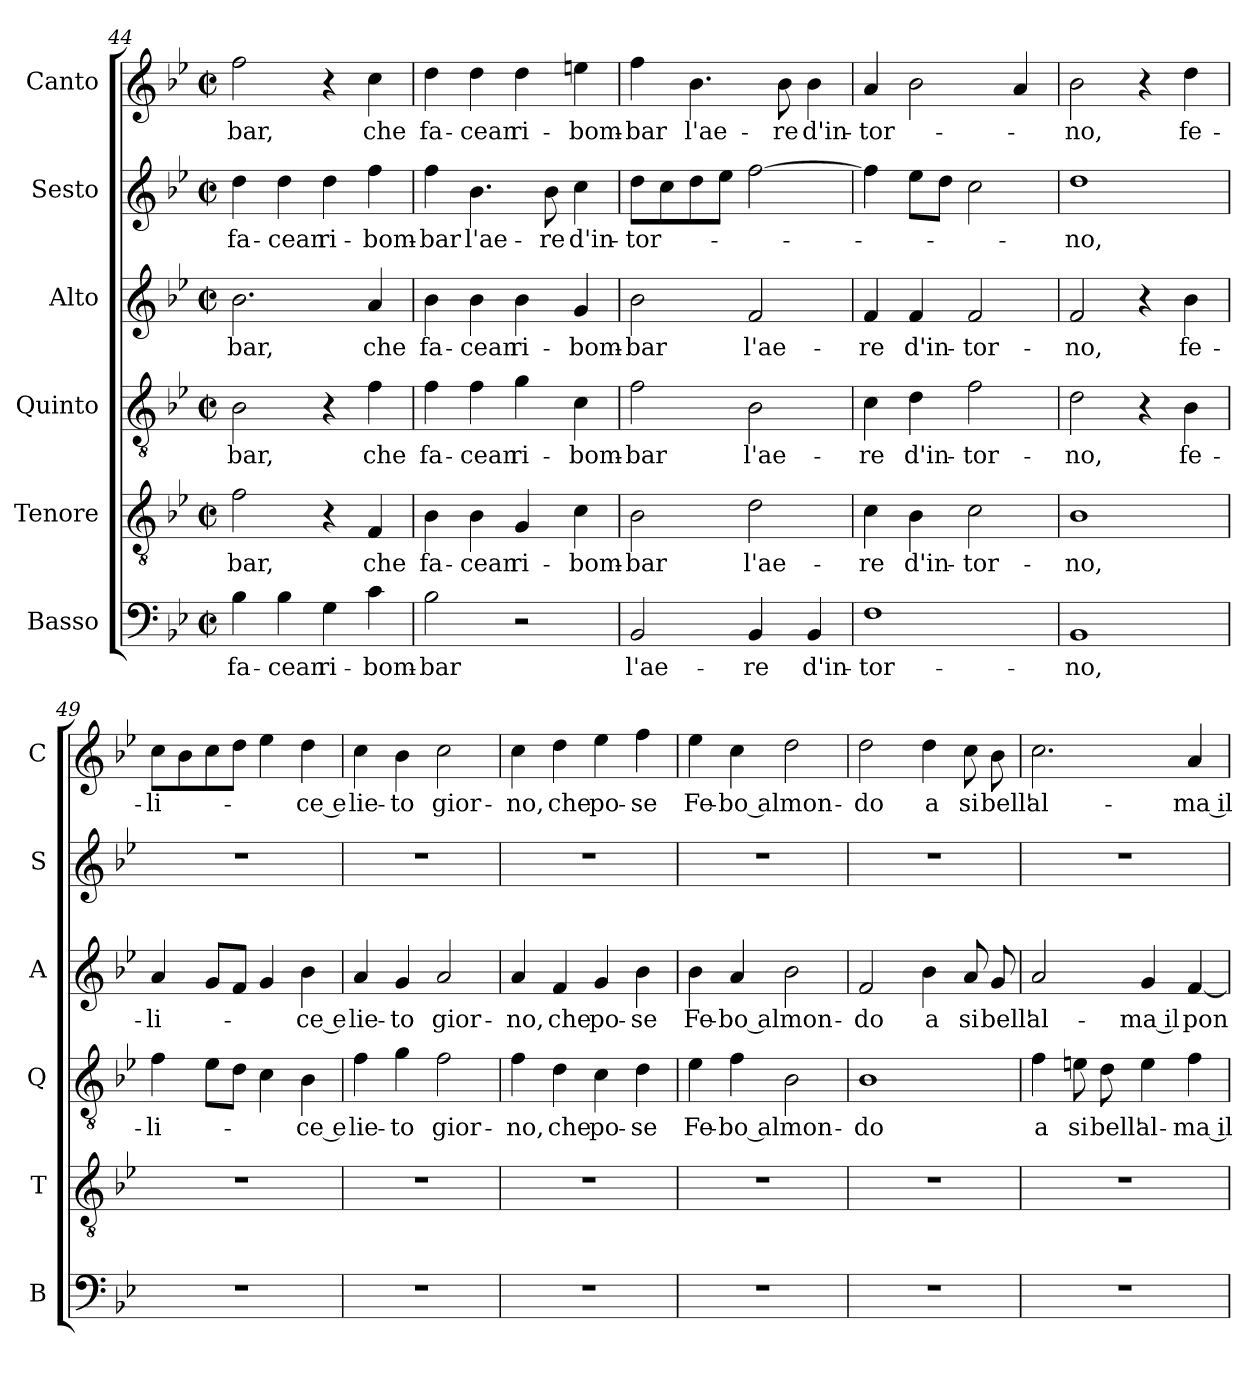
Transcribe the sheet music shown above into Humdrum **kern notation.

**kern	**text	**kern	**text	**kern	**text	**kern	**text	**kern	**text	**kern	**text
*part6	*part6	*part5	*part5	*part4	*part4	*part3	*part3	*part2	*part2	*part1	*part1
*staff6	*staff6	*staff5	*staff5	*staff4	*staff4	*staff3	*staff3	*staff2	*staff2	*staff1	*staff1
*I"Basso	*	*I"Tenore	*	*I"Quinto	*	*I"Alto	*	*I"Sesto	*	*I"Canto	*
*I'B	*	*I'T	*	*I'Q	*	*I'A	*	*I'S	*	*I'C	*
!!LO:PB:g=z
*clefF4	*	*clefGv2	*	*clefGv2	*	*clefG2	*	*clefG2	*	*clefG2	*
*k[b-e-]	*	*k[b-e-]	*	*k[b-e-]	*	*k[b-e-]	*	*k[b-e-]	*	*k[b-e-]	*
*B-:	*	*B-:	*	*B-:	*	*B-:	*	*B-:	*	*B-:	*
*M2/2	*	*M2/2	*	*M2/2	*	*M2/2	*	*M2/2	*	*M2/2	*
*met(c|)	*	*met(c|)	*	*met(c|)	*	*met(c|)	*	*met(c|)	*	*met(c|)	*
=44	=44	=44	=44	=44	=44	=44	=44	=44	=44	=44	=44
!	!LO:LY:b	!	!LO:LY:b	!	!LO:LY:b	!	!LO:LY:b	!	!LO:LY:b	!	!LO:LY:b
4B-\	fa-	2f\	-bar,	2B-\	-bar,	2.b-\	-bar,	4dd\	fa-	2ff\	-bar,
!	!LO:LY:b	!	!	!	!	!	!	!	!LO:LY:b	!	!
4B-\	-cean	.	.	.	.	.	.	4dd\	-cean	.	.
!	!LO:LY:b	!	!	!	!	!	!	!	!LO:LY:b	!	!
4G\	ri-	4r	.	4r	.	.	.	4dd\	ri-	4r	.
!	!LO:LY:b	!	!LO:LY:b	!	!LO:LY:b	!	!LO:LY:b	!	!LO:LY:b	!	!LO:LY:b
4c\	-bom-	4F/	che	4f\	che	4a/	che	4ff\	-bom-	4cc\	che
=45	=45	=45	=45	=45	=45	=45	=45	=45	=45	=45	=45
!	!LO:LY:b	!	!LO:LY:b	!	!LO:LY:b	!	!LO:LY:b	!	!LO:LY:b	!	!LO:LY:b
2B-\	-bar	4B-\	fa-	4f\	fa-	4b-\	fa-	4ff\	-bar	4dd\	fa-
!	!	!	!LO:LY:b	!	!LO:LY:b	!	!LO:LY:b	!	!LO:LY:b	!	!LO:LY:b
.	.	4B-\	-cean	4f\	-cean	4b-\	-cean	4.b-\	l'ae-	4dd\	-cean
!	!	!	!LO:LY:b	!	!LO:LY:b	!	!LO:LY:b	!	!	!	!LO:LY:b
2r	.	4G/	ri-	4g\	ri-	4b-\	ri-	.	.	4dd\	ri-
!	!	!	!	!	!	!	!	!	!LO:LY:b	!	!
.	.	.	.	.	.	.	.	8b-\	-re	.	.
!	!	!	!LO:LY:b	!	!LO:LY:b	!	!LO:LY:b	!	!LO:LY:b	!	!LO:LY:b
.	.	4c\	-bom-	4c\	-bom-	4g/	-bom-	4cc\	d'in-	4een\	-bom-
=46	=46	=46	=46	=46	=46	=46	=46	=46	=46	=46	=46
!	!LO:LY:b	!	!LO:LY:b	!	!LO:LY:b	!	!LO:LY:b	!	!LO:LY:b	!	!LO:LY:b
2BB-/	l'ae-	2B-\	-bar	2f\	-bar	2b-\	-bar	8dd\L	-tor-	4ff\	-bar
.	.	.	.	.	.	.	.	8cc\	.	.	.
!	!	!	!	!	!	!	!	!	!	!	!LO:LY:b
.	.	.	.	.	.	.	.	8dd\	.	4.b-\	l'ae-
.	.	.	.	.	.	.	.	8ee-\J	.	.	.
!	!LO:LY:b	!	!LO:LY:b	!	!LO:LY:b	!	!LO:LY:b	!	!	!	!
4BB-/	-re	2d\	l'ae-	2B-\	l'ae-	2f/	l'ae-	[2ff\	.	.	.
!	!	!	!	!	!	!	!	!	!	!	!LO:LY:b
.	.	.	.	.	.	.	.	.	.	8b-\	-re
!	!LO:LY:b	!	!	!	!	!	!	!	!	!	!LO:LY:b
4BB-/	d'in-	.	.	.	.	.	.	.	.	4b-\	d'in-
=47	=47	=47	=47	=47	=47	=47	=47	=47	=47	=47	=47
!	!LO:LY:b	!	!LO:LY:b	!	!LO:LY:b	!	!LO:LY:b	!	!	!	!LO:LY:b
1F	-tor-	4c\	-re	4c\	-re	4f/	-re	4ff\]	.	4a/	-tor-
!	!	!	!LO:LY:b	!	!LO:LY:b	!	!LO:LY:b	!	!	!	!
.	.	4B-\	d'in-	4d\	d'in-	4f/	d'in-	8ee-\L	.	2b-\	.
.	.	.	.	.	.	.	.	8dd\J	.	.	.
!	!	!	!LO:LY:b	!	!LO:LY:b	!	!LO:LY:b	!	!	!	!
.	.	2c\	-tor-	2f\	-tor-	2f/	-tor-	2cc\	.	.	.
.	.	.	.	.	.	.	.	.	.	4a/	.
=48	=48	=48	=48	=48	=48	=48	=48	=48	=48	=48	=48
!	!LO:LY:b	!	!LO:LY:b	!	!LO:LY:b	!	!LO:LY:b	!	!LO:LY:b	!	!LO:LY:b
1BB-	-no,	1B-	-no,	2d\	-no,	2f/	-no,	1dd	-no,	2b-\	-no,
.	.	.	.	4r	.	4r	.	.	.	4r	.
!	!	!	!	!	!LO:LY:b	!	!LO:LY:b	!	!	!	!LO:LY:b
.	.	.	.	4B-\	fe-	4b-\	fe-	.	.	4dd\	fe-
!!LO:LB:g=z
=49	=49	=49	=49	=49	=49	=49	=49	=49	=49	=49	=49
!	!	!	!	!	!LO:LY:b	!	!LO:LY:b	!	!	!	!LO:LY:b
1r	.	1r	.	4f\	-li-	4a/	-li-	1r	.	8cc\L	-li-
.	.	.	.	.	.	.	.	.	.	8b-\	.
.	.	.	.	8e-\L	.	8g/L	.	.	.	8cc\	.
.	.	.	.	8d\J	.	8f/J	.	.	.	8dd\J	.
.	.	.	.	4c\	.	4g/	.	.	.	4ee-\	.
!	!	!	!	!	!LO:LY:b	!	!LO:LY:b	!	!	!	!LO:LY:b
.	.	.	.	4B-\	-ce e	4b-\	-ce e	.	.	4dd\	-ce e
=50	=50	=50	=50	=50	=50	=50	=50	=50	=50	=50	=50
!	!	!	!	!	!LO:LY:b	!	!LO:LY:b	!	!	!	!LO:LY:b
1r	.	1r	.	4f\	lie-	4a/	lie-	1r	.	4cc\	lie-
!	!	!	!	!	!LO:LY:b	!	!LO:LY:b	!	!	!	!LO:LY:b
.	.	.	.	4g\	-to	4g/	-to	.	.	4b-\	-to
!	!	!	!	!	!LO:LY:b	!	!LO:LY:b	!	!	!	!LO:LY:b
.	.	.	.	2f\	gior-	2a/	gior-	.	.	2cc\	gior-
=51	=51	=51	=51	=51	=51	=51	=51	=51	=51	=51	=51
!	!	!	!	!	!LO:LY:b	!	!LO:LY:b	!	!	!	!LO:LY:b
1r	.	1r	.	4f\	-no,	4a/	-no,	1r	.	4cc\	-no,
!	!	!	!	!	!LO:LY:b	!	!LO:LY:b	!	!	!	!LO:LY:b
.	.	.	.	4d\	che	4f/	che	.	.	4dd\	che
!	!	!	!	!	!LO:LY:b	!	!LO:LY:b	!	!	!	!LO:LY:b
.	.	.	.	4c\	po-	4g/	po-	.	.	4ee-\	po-
!	!	!	!	!	!LO:LY:b	!	!LO:LY:b	!	!	!	!LO:LY:b
.	.	.	.	4d\	-se	4b-\	-se	.	.	4ff\	-se
=52	=52	=52	=52	=52	=52	=52	=52	=52	=52	=52	=52
!	!	!	!	!	!LO:LY:b	!	!LO:LY:b	!	!	!	!LO:LY:b
1r	.	1r	.	4e-\	Fe-	4b-\	Fe-	1r	.	4ee-\	Fe-
!	!	!	!	!	!LO:LY:b	!	!LO:LY:b	!	!	!	!LO:LY:b
.	.	.	.	4f\	-bo al	4a/	-bo al	.	.	4cc\	-bo al
!	!	!	!	!	!LO:LY:b	!	!LO:LY:b	!	!	!	!LO:LY:b
.	.	.	.	2B-\	mon-	2b-\	mon-	.	.	2dd\	mon-
=53	=53	=53	=53	=53	=53	=53	=53	=53	=53	=53	=53
!	!	!	!	!	!LO:LY:b	!	!LO:LY:b	!	!	!	!LO:LY:b
1r	.	1r	.	1B-	-do	2f/	-do	1r	.	2dd\	-do
!	!	!	!	!	!	!	!LO:LY:b	!	!	!	!LO:LY:b
.	.	.	.	.	.	4b-\	a	.	.	4dd\	a
!	!	!	!	!	!	!	!LO:LY:b	!	!	!	!LO:LY:b
.	.	.	.	.	.	8a/	si	.	.	8cc\	si
!	!	!	!	!	!	!	!LO:LY:b	!	!	!	!LO:LY:b
.	.	.	.	.	.	8g/	bell'	.	.	8b-\	bell'
=54	=54	=54	=54	=54	=54	=54	=54	=54	=54	=54	=54
!	!	!	!	!	!LO:LY:b	!	!LO:LY:b	!	!	!	!LO:LY:b
1r	.	1r	.	4f\	a	2a/	al-	1r	.	2.cc\	al-
!	!	!	!	!	!LO:LY:b	!	!	!	!	!	!
.	.	.	.	8en\	si	.	.	.	.	.	.
!	!	!	!	!	!LO:LY:b	!	!	!	!	!	!
.	.	.	.	8d\	bell'	.	.	.	.	.	.
!	!	!	!	!	!LO:LY:b	!	!LO:LY:b	!	!	!	!
.	.	.	.	4e\	al-	4g/	-ma il	.	.	.	.
!	!	!	!	!	!LO:LY:b	!	!LO:LY:b	!	!	!	!LO:LY:b
.	.	.	.	4f\	-ma il	[4f/	pon-	.	.	4a/	-ma il
=	=	=	=	=	=	=	=	=	=	=	=
*-	*-	*-	*-	*-	*-	*-	*-	*-	*-	*-	*-
